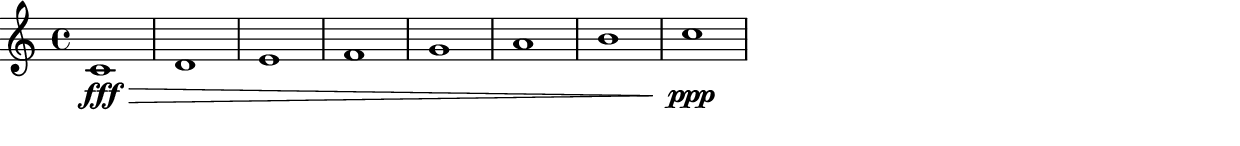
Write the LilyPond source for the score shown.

%%% Generated by music-score %%%
\include "lilypond-book-preamble.ly"
\paper {
  #(define dump-extents #t)

  indent = 0\mm
  line-width = 210\mm - 2.0 * 0.4\in
  ragged-right = ##t
  force-assignment = #""
  line-width = #(- line-width (* mm  3.000000))
}
\header {
  title = ""
  composer = ""
}
\layout {
}

<<
    \new Staff {   \set Staff.instrumentName = "" \set Staff.shortInstrumentName = "" \time 4/4 \clef treble c'1-\fff\> d'1 e'1 f'1 g'1 a'1 b'1 c''1-\ppp\!
               }
>>